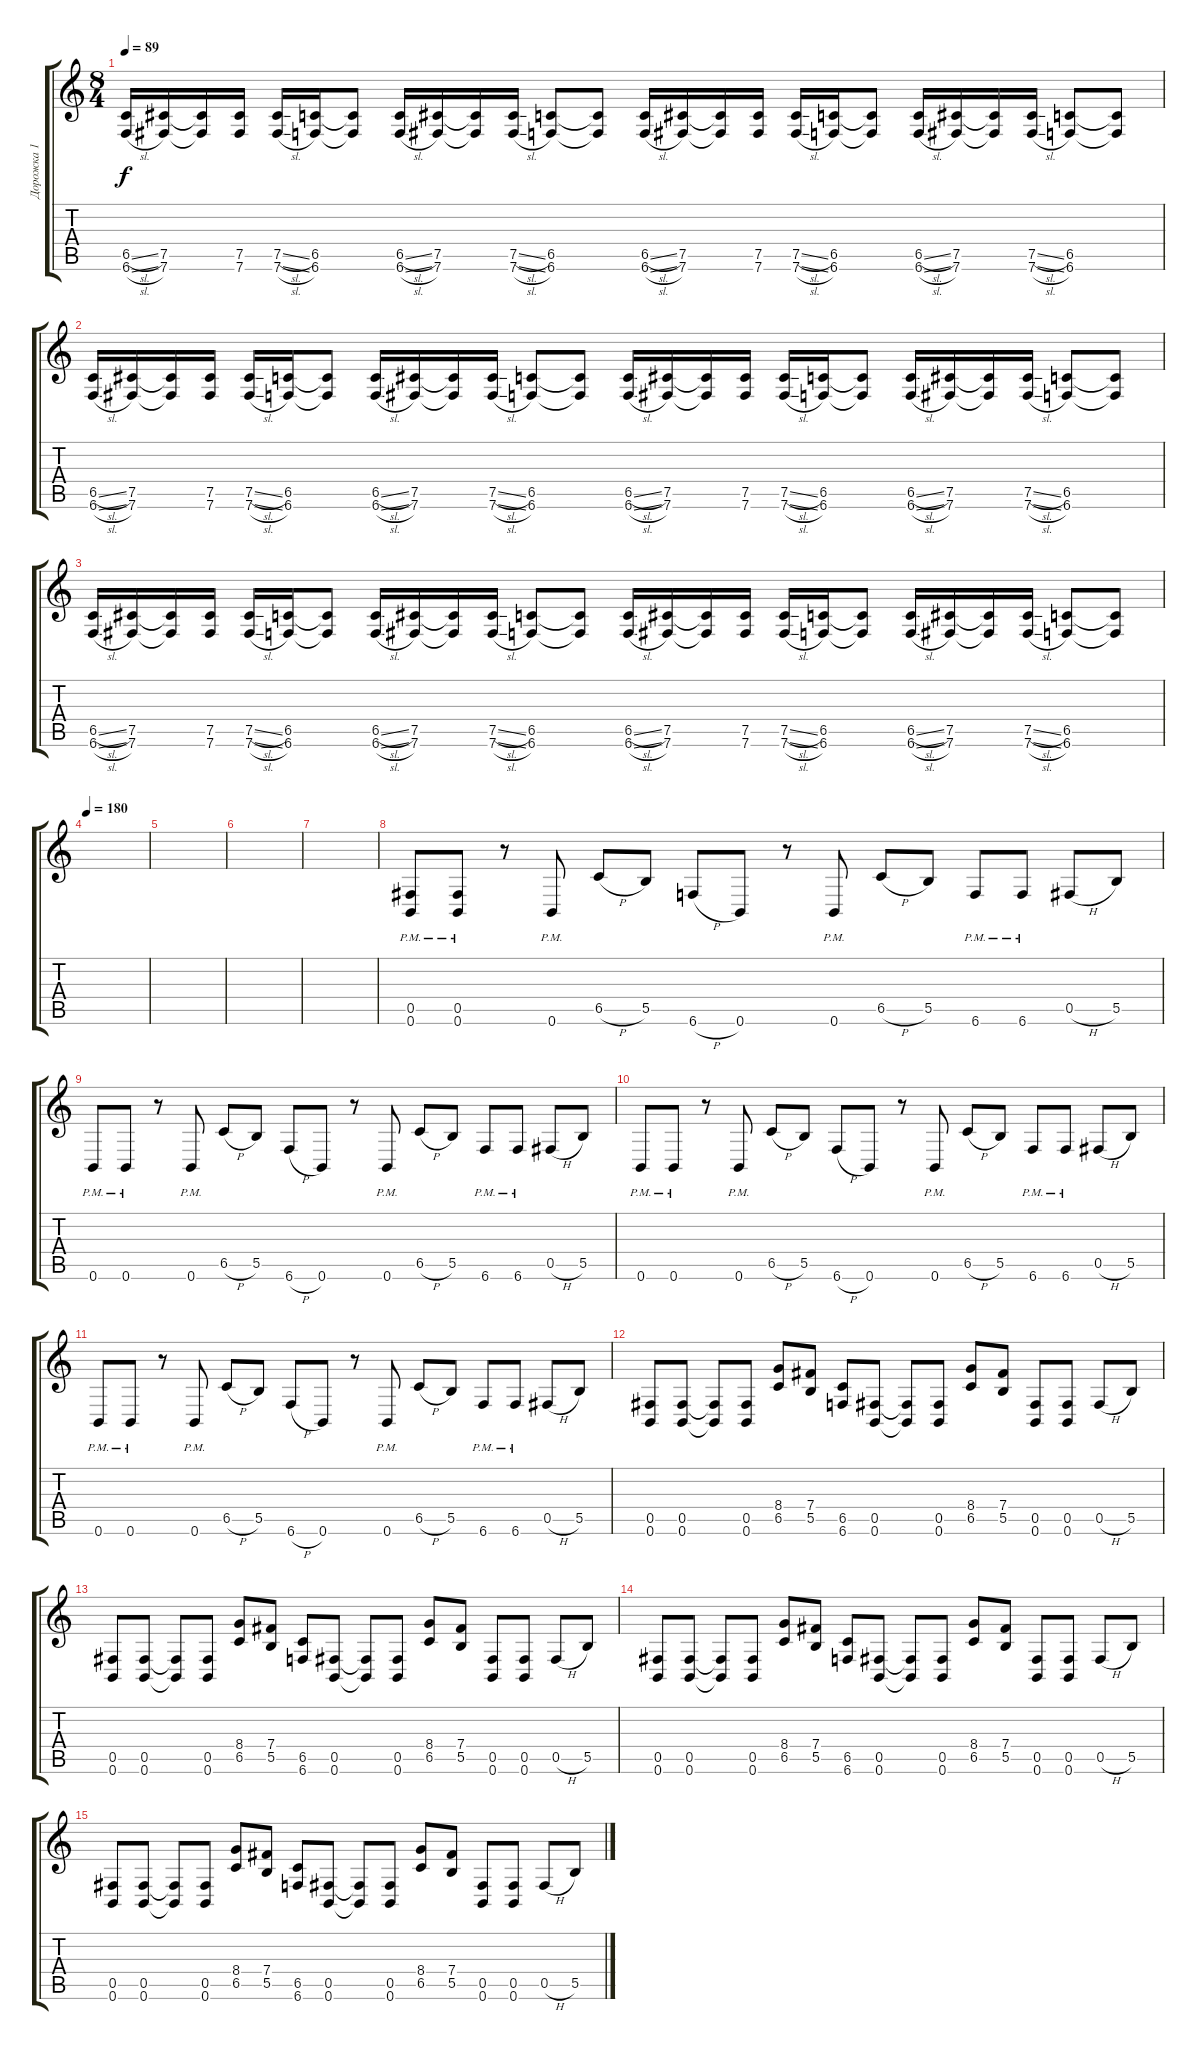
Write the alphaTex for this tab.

\track ("Дорожка 1" "Дорожка 1") {instrument overdrivenguitar}
\staff {score tabs}
\tuning (Db4 Ab3 E3 B2 Gb2 B1) {hide}
\ts (8 4)
\tempo 89
\clef g2
\ks c
(6.5{sl} 6.6{sl}).16{dy f} (7.5 7.6).16 (7.5{t} 7.6{t}).16 (7.5 7.6).16 (7.5{sl} 7.6{sl}).16 (6.5 6.6).16 (6.5{t} 6.6{t}).8 (6.5{sl} 6.6{sl}).16 (7.5 7.6).16 (7.5{t} 7.6{t}).16 (7.5{sl} 7.6{sl}).16 (6.5 6.6).8 (6.5{t} 6.6{t}).8 (6.5{sl} 6.6{sl}).16 (7.5 7.6).16 (7.5{t} 7.6{t}).16 (7.5 7.6).16 (7.5{sl} 7.6{sl}).16 (6.5 6.6).16 (6.5{t} 6.6{t}).8 (6.5{sl} 6.6{sl}).16 (7.5 7.6).16 (7.5{t} 7.6{t}).16 (7.5{sl} 7.6{sl}).16 (6.5 6.6).8 (6.5{t} 6.6{t}).8 |
(6.5{sl} 6.6{sl}).16 (7.5 7.6).16 (7.5{t} 7.6{t}).16 (7.5 7.6).16 (7.5{sl} 7.6{sl}).16 (6.5 6.6).16 (6.5{t} 6.6{t}).8 (6.5{sl} 6.6{sl}).16 (7.5 7.6).16 (7.5{t} 7.6{t}).16 (7.5{sl} 7.6{sl}).16 (6.5 6.6).8 (6.5{t} 6.6{t}).8 (6.5{sl} 6.6{sl}).16 (7.5 7.6).16 (7.5{t} 7.6{t}).16 (7.5 7.6).16 (7.5{sl} 7.6{sl}).16 (6.5 6.6).16 (6.5{t} 6.6{t}).8 (6.5{sl} 6.6{sl}).16 (7.5 7.6).16 (7.5{t} 7.6{t}).16 (7.5{sl} 7.6{sl}).16 (6.5 6.6).8 (6.5{t} 6.6{t}).8 |
(6.5{sl} 6.6{sl}).16 (7.5 7.6).16 (7.5{t} 7.6{t}).16 (7.5 7.6).16 (7.5{sl} 7.6{sl}).16 (6.5 6.6).16 (6.5{t} 6.6{t}).8 (6.5{sl} 6.6{sl}).16 (7.5 7.6).16 (7.5{t} 7.6{t}).16 (7.5{sl} 7.6{sl}).16 (6.5 6.6).8 (6.5{t} 6.6{t}).8 (6.5{sl} 6.6{sl}).16 (7.5 7.6).16 (7.5{t} 7.6{t}).16 (7.5 7.6).16 (7.5{sl} 7.6{sl}).16 (6.5 6.6).16 (6.5{t} 6.6{t}).8 (6.5{sl} 6.6{sl}).16 (7.5 7.6).16 (7.5{t} 7.6{t}).16 (7.5{sl} 7.6{sl}).16 (6.5 6.6).8 (6.5{t} 6.6{t}).8 |
\tempo 180
|
|
|
|
(0.5{pm} 0.6{pm}).8 (0.5{pm} 0.6{pm}).8 r.8 0.6{pm}.8 6.5{h}.8 5.5.8 6.6{h}.8 0.6.8 r.8 0.6{pm}.8 6.5{h}.8 5.5.8 6.6{pm}.8 6.6{pm}.8 0.5{h}.8 5.5.8 |
0.6{pm}.8 0.6{pm}.8 r.8 0.6{pm}.8 6.5{h}.8 5.5.8 6.6{h}.8 0.6.8 r.8 0.6{pm}.8 6.5{h}.8 5.5.8 6.6{pm}.8 6.6{pm}.8 0.5{h}.8 5.5.8 |
0.6{pm}.8 0.6{pm}.8 r.8 0.6{pm}.8 6.5{h}.8 5.5.8 6.6{h}.8 0.6.8 r.8 0.6{pm}.8 6.5{h}.8 5.5.8 6.6{pm}.8 6.6{pm}.8 0.5{h}.8 5.5.8 |
0.6{pm}.8 0.6{pm}.8 r.8 0.6{pm}.8 6.5{h}.8 5.5.8 6.6{h}.8 0.6.8 r.8 0.6{pm}.8 6.5{h}.8 5.5.8 6.6{pm}.8 6.6{pm}.8 0.5{h}.8 5.5.8 |
(0.5 0.6).8 (0.5 0.6).8 (0.5{t} 0.6{t}).8 (0.5 0.6).8 (8.4 6.5).8 (7.4 5.5).8 (6.5 6.6).8 (0.5 0.6).8 (0.5{t} 0.6{t}).8 (0.5 0.6).8 (8.4 6.5).8 (7.4 5.5).8 (0.5 0.6).8 (0.5 0.6).8 0.5{h}.8 5.5.8 |
(0.5 0.6).8 (0.5 0.6).8 (0.5{t} 0.6{t}).8 (0.5 0.6).8 (8.4 6.5).8 (7.4 5.5).8 (6.5 6.6).8 (0.5 0.6).8 (0.5{t} 0.6{t}).8 (0.5 0.6).8 (8.4 6.5).8 (7.4 5.5).8 (0.5 0.6).8 (0.5 0.6).8 0.5{h}.8 5.5.8 |
(0.5 0.6).8 (0.5 0.6).8 (0.5{t} 0.6{t}).8 (0.5 0.6).8 (8.4 6.5).8 (7.4 5.5).8 (6.5 6.6).8 (0.5 0.6).8 (0.5{t} 0.6{t}).8 (0.5 0.6).8 (8.4 6.5).8 (7.4 5.5).8 (0.5 0.6).8 (0.5 0.6).8 0.5{h}.8 5.5.8 |
(0.5 0.6).8 (0.5 0.6).8 (0.5{t} 0.6{t}).8 (0.5 0.6).8 (8.4 6.5).8 (7.4 5.5).8 (6.5 6.6).8 (0.5 0.6).8 (0.5{t} 0.6{t}).8 (0.5 0.6).8 (8.4 6.5).8 (7.4 5.5).8 (0.5 0.6).8 (0.5 0.6).8 0.5{h}.8 5.5.8
